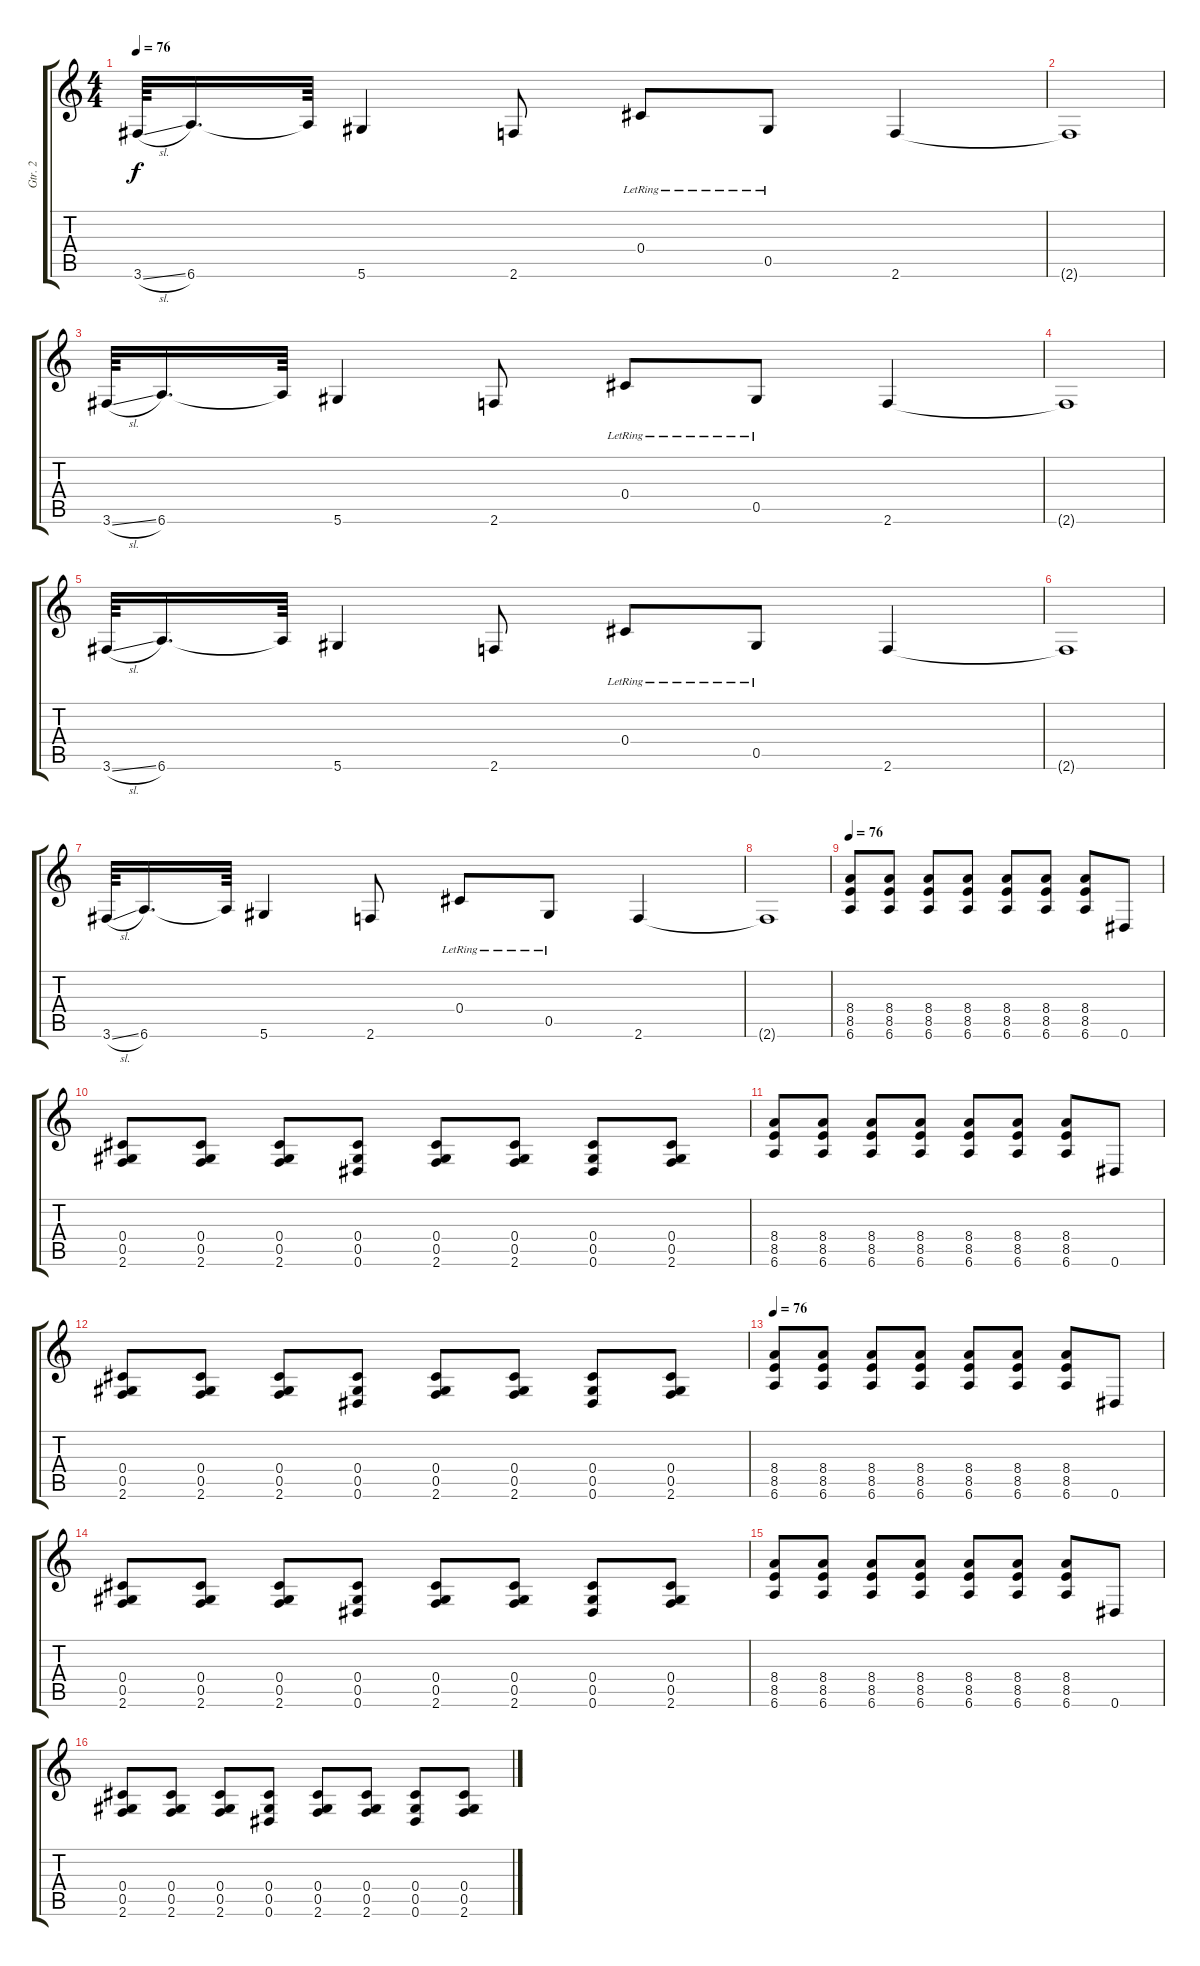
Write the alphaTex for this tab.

\track ("Gtr. 2" "Gtr. 2") {instrument electricguitarjazz}
\staff {score tabs}
\tuning (Eb4 Bb3 Gb3 Db3 Ab2 Eb2) {hide}
\ts (4 4)
\tempo 76
\clef g2
\ks c
3.6{sl}.64{dy f instrument electricguitarjazz} 6.6.16{d} 6.6{t}.64 5.6.4 2.6.8 0.4{lr}.8 0.5{lr}.8 2.6.4 |
2.6{t}.1 |
3.6{sl}.64 6.6.16{d} 6.6{t}.64 5.6.4 2.6.8 0.4{lr}.8 0.5{lr}.8 2.6.4 |
2.6{t}.1 |
3.6{sl}.64 6.6.16{d} 6.6{t}.64 5.6.4 2.6.8 0.4{lr}.8 0.5{lr}.8 2.6.4 |
2.6{t}.1 |
3.6{sl}.64 6.6.16{d} 6.6{t}.64 5.6.4 2.6.8 0.4{lr}.8 0.5{lr}.8 2.6.4 |
2.6{t}.1 |
\tempo 76
(8.4 8.5 6.6).8{instrument overdrivenguitar} (8.4 8.5 6.6).8{instrument overdrivenguitar} (8.4 8.5 6.6).8{instrument overdrivenguitar} (8.4 8.5 6.6).8{instrument overdrivenguitar} (8.4 8.5 6.6).8{instrument overdrivenguitar} (8.4 8.5 6.6).8{instrument overdrivenguitar} (8.4 8.5 6.6).8{instrument overdrivenguitar} 0.6.8{instrument overdrivenguitar} |
(0.4 0.5 2.6).8 (0.4 0.5 2.6).8 (0.4 0.5 2.6).8 (0.4 0.5 0.6).8 (0.4 0.5 2.6).8 (0.4 0.5 2.6).8 (0.4 0.5 0.6).8 (0.4 0.5 2.6).8 |
(8.4 8.5 6.6).8{instrument overdrivenguitar} (8.4 8.5 6.6).8{instrument overdrivenguitar} (8.4 8.5 6.6).8{instrument overdrivenguitar} (8.4 8.5 6.6).8{instrument overdrivenguitar} (8.4 8.5 6.6).8{instrument overdrivenguitar} (8.4 8.5 6.6).8{instrument overdrivenguitar} (8.4 8.5 6.6).8{instrument overdrivenguitar} 0.6.8{instrument overdrivenguitar} |
(0.4 0.5 2.6).8 (0.4 0.5 2.6).8 (0.4 0.5 2.6).8 (0.4 0.5 0.6).8 (0.4 0.5 2.6).8 (0.4 0.5 2.6).8 (0.4 0.5 0.6).8 (0.4 0.5 2.6).8 |
\tempo 76
(8.4 8.5 6.6).8{instrument overdrivenguitar} (8.4 8.5 6.6).8{instrument overdrivenguitar} (8.4 8.5 6.6).8{instrument overdrivenguitar} (8.4 8.5 6.6).8{instrument overdrivenguitar} (8.4 8.5 6.6).8{instrument overdrivenguitar} (8.4 8.5 6.6).8{instrument overdrivenguitar} (8.4 8.5 6.6).8{instrument overdrivenguitar} 0.6.8{instrument overdrivenguitar} |
(0.4 0.5 2.6).8 (0.4 0.5 2.6).8 (0.4 0.5 2.6).8 (0.4 0.5 0.6).8 (0.4 0.5 2.6).8 (0.4 0.5 2.6).8 (0.4 0.5 0.6).8 (0.4 0.5 2.6).8 |
(8.4 8.5 6.6).8{instrument overdrivenguitar} (8.4 8.5 6.6).8{instrument overdrivenguitar} (8.4 8.5 6.6).8{instrument overdrivenguitar} (8.4 8.5 6.6).8{instrument overdrivenguitar} (8.4 8.5 6.6).8{instrument overdrivenguitar} (8.4 8.5 6.6).8{instrument overdrivenguitar} (8.4 8.5 6.6).8{instrument overdrivenguitar} 0.6.8{instrument overdrivenguitar} |
(0.4 0.5 2.6).8 (0.4 0.5 2.6).8 (0.4 0.5 2.6).8 (0.4 0.5 0.6).8 (0.4 0.5 2.6).8 (0.4 0.5 2.6).8 (0.4 0.5 0.6).8 (0.4 0.5 2.6).8
